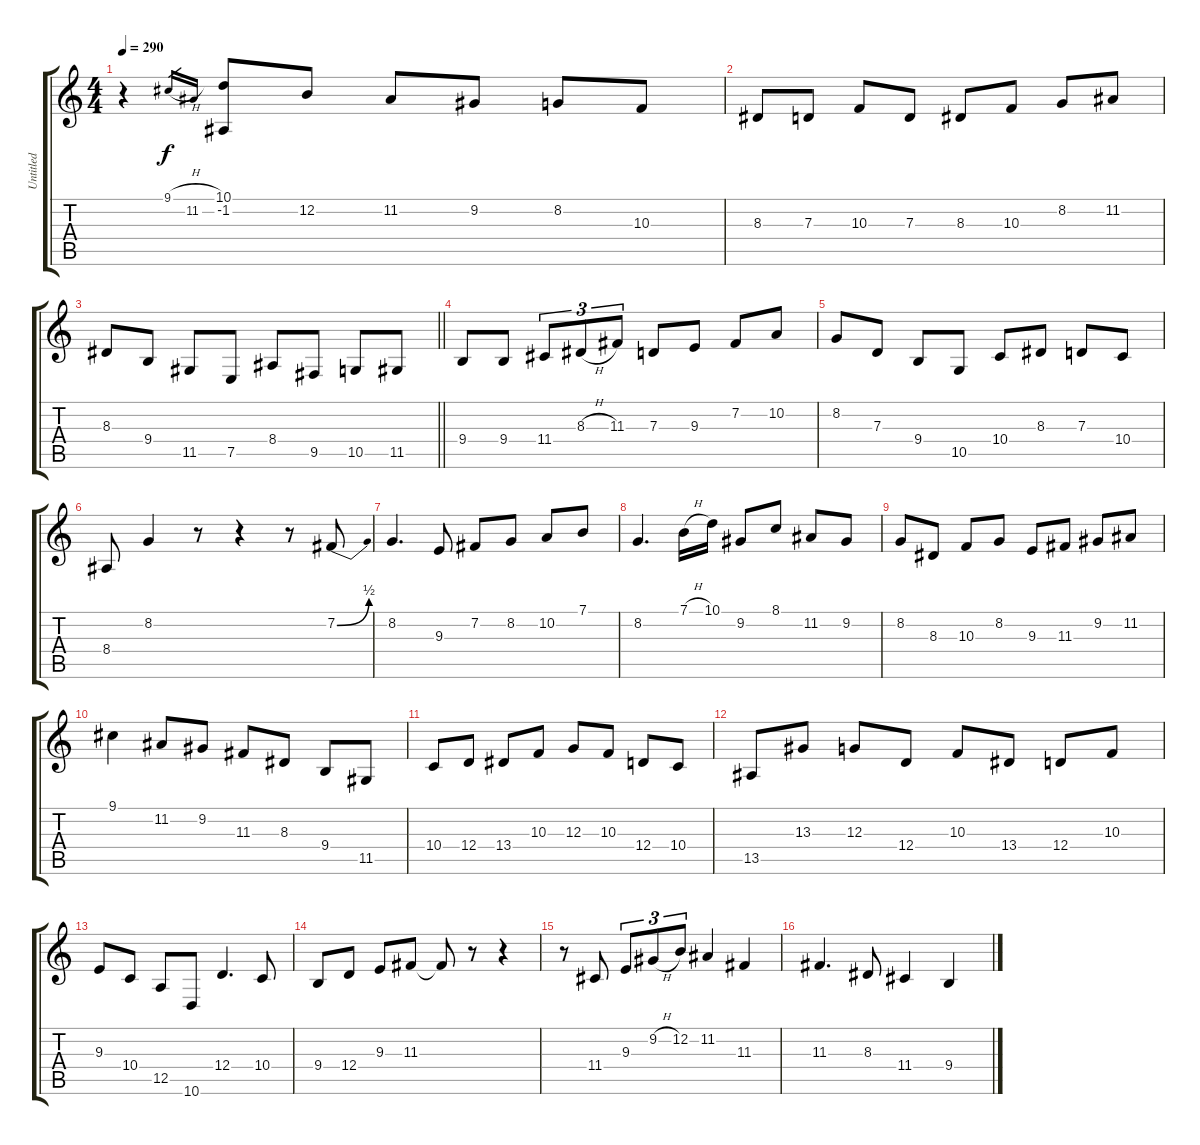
\track ("Untitled" "Untitled") {instrument tenorsax}
\staff {score tabs}
\tuning (E4 B3 G3 D3 A2 E2) {hide}
\ts (4 4)
\tempo 290
\clef g2
\ks c
r.4{dy f} 9.1{h}.16{gr} 11.2.16{gr} (10.1 -1.2).8 12.2.8 11.2.8 9.2.8 8.2.8 10.3.8 |
8.3.8 7.3.8 10.3.8 7.3.8 8.3.8 10.3.8 8.2.8 11.2.8 |
\barLineRight lightlight
8.3.8 9.4.8 11.5.8 7.5.8 8.4.8 9.5.8 10.5.8 11.5.8 |
9.4.8 9.4.8 11.4.8{tu (3 2)} 8.3{h}.8{tu (3 2)} 11.3.8{tu (3 2)} 7.3.8 9.3.8 7.2.8 10.2.8 |
8.2.8 7.3.8 9.4.8 10.5.8 10.4.8 8.3.8 7.3.8 10.4.8 |
8.4.8 8.2.4 r.8 r.4 r.8 7.2{be (bend 0 0 60 2)}.8 |
8.2.4{d} 9.3.8 7.2.8 8.2.8 10.2.8 7.1.8 |
8.2.4{d} 7.1{h}.16 10.1.16 9.2.8 8.1.8 11.2.8 9.2.8 |
8.2.8 8.3.8 10.3.8 8.2.8 9.3.8 11.3.8 9.2.8 11.2.8 |
9.1.4 11.2.8 9.2.8 11.3.8 8.3.8 9.4.8 11.5.8 |
10.4.8 12.4.8 13.4.8 10.3.8 12.3.8 10.3.8 12.4.8 10.4.8 |
13.5.8 13.3.8 12.3.8 12.4.8 10.3.8 13.4.8 12.4.8 10.3.8 |
9.3.8 10.4.8 12.5.8 10.6.8 12.4.4{d} 10.4.8 |
9.4.8 12.4.8 9.3.8 11.3.8 11.3{t}.8 r.8 r.4 |
r.8 11.4.8 9.3.8{tu (3 2)} 9.2{h}.8{tu (3 2)} 12.2.8{tu (3 2)} 11.2.4 11.3.4 |
11.3.4{d} 8.3.8 11.4.4 9.4.4
